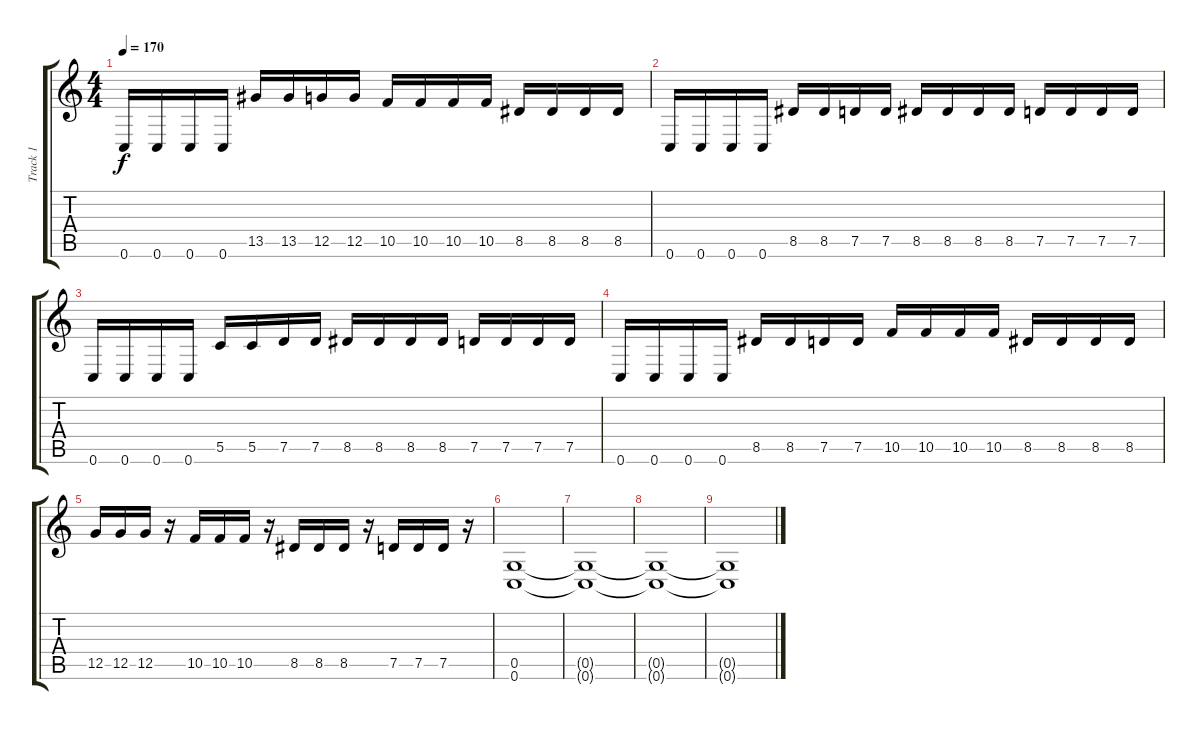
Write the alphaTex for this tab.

\track ("Track 1" "Track 1") {instrument distortionguitar}
\staff {score tabs}
\tuning (D4 A3 F3 C3 G2 C2) {hide}
\ts (4 4)
\tempo 170
\clef g2
\ks c
0.6.16{dy f} 0.6.16 0.6.16 0.6.16 13.5.16 13.5.16 12.5.16 12.5.16 10.5.16 10.5.16 10.5.16 10.5.16 8.5.16 8.5.16 8.5.16 8.5.16 |
0.6.16 0.6.16 0.6.16 0.6.16 8.5.16 8.5.16 7.5.16 7.5.16 8.5.16 8.5.16 8.5.16 8.5.16 7.5.16 7.5.16 7.5.16 7.5.16 |
0.6.16 0.6.16 0.6.16 0.6.16 5.5.16 5.5.16 7.5.16 7.5.16 8.5.16 8.5.16 8.5.16 8.5.16 7.5.16 7.5.16 7.5.16 7.5.16 |
0.6.16 0.6.16 0.6.16 0.6.16 8.5.16 8.5.16 7.5.16 7.5.16 10.5.16 10.5.16 10.5.16 10.5.16 8.5.16 8.5.16 8.5.16 8.5.16 |
12.5.16 12.5.16 12.5.16 r.16 10.5.16 10.5.16 10.5.16 r.16 8.5.16 8.5.16 8.5.16 r.16 7.5.16 7.5.16 7.5.16 r.16 |
(0.5 0.6).1 |
(0.5{t} 0.6{t}).1 |
(0.5{t} 0.6{t}).1 |
(0.5{t} 0.6{t}).1
